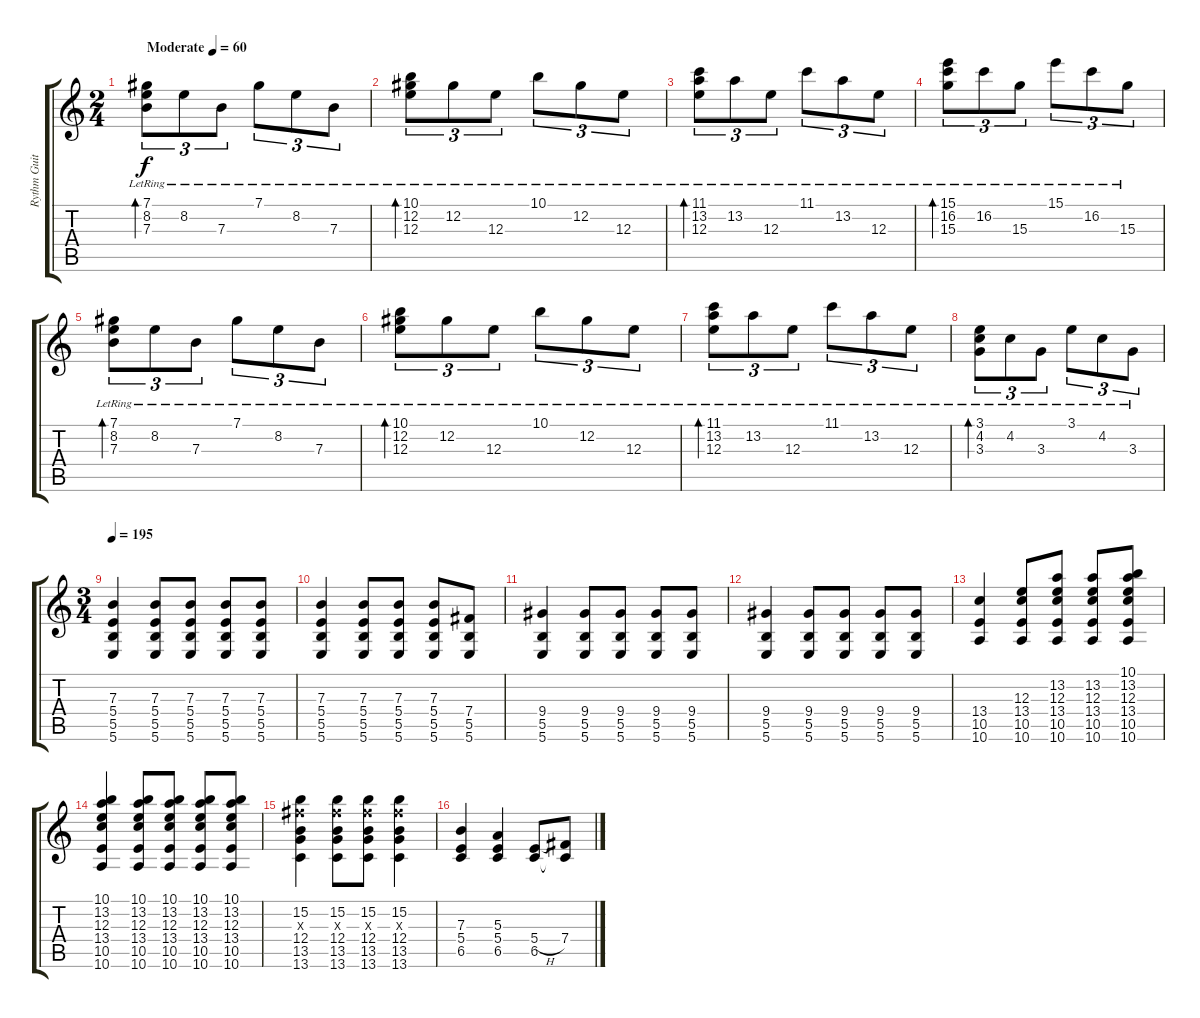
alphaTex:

\track ("Rythm Guitar" "Rythm Guit") {instrument electricguitarclean}
\staff {score tabs}
\tuning (Db4 Ab3 E3 B2 Gb2 B1) {hide}
\ts (2 4)
\tempo (60 "Moderate")
\clef g2
\ks c
(7.1{lr} 8.2{lr} 7.3{lr}).8{tu (3 2) bd 60 dy f instrument electricguitarclean} 8.2{lr}.8{tu (3 2)} 7.3{lr}.8{tu (3 2)} 7.1{lr}.8{tu (3 2)} 8.2{lr}.8{tu (3 2)} 7.3{lr}.8{tu (3 2)} |
(10.1{lr} 12.2{lr} 12.3{lr}).8{tu (3 2) bd 60} 12.2{lr}.8{tu (3 2)} 12.3{lr}.8{tu (3 2)} 10.1{lr}.8{tu (3 2)} 12.2{lr}.8{tu (3 2)} 12.3{lr}.8{tu (3 2)} |
(11.1{lr} 13.2{lr} 12.3{lr}).8{tu (3 2) bd 60} 13.2{lr}.8{tu (3 2)} 12.3{lr}.8{tu (3 2)} 11.1{lr}.8{tu (3 2)} 13.2{lr}.8{tu (3 2)} 12.3{lr}.8{tu (3 2)} |
(15.1{lr} 16.2{lr} 15.3{lr}).8{tu (3 2) bd 60} 16.2{lr}.8{tu (3 2)} 15.3{lr}.8{tu (3 2)} 15.1{lr}.8{tu (3 2)} 16.2{lr}.8{tu (3 2)} 15.3{lr}.8{tu (3 2)} |
(7.1{lr} 8.2{lr} 7.3{lr}).8{tu (3 2) bd 60} 8.2{lr}.8{tu (3 2)} 7.3{lr}.8{tu (3 2)} 7.1{lr}.8{tu (3 2)} 8.2{lr}.8{tu (3 2)} 7.3{lr}.8{tu (3 2)} |
(10.1{lr} 12.2{lr} 12.3{lr}).8{tu (3 2) bd 60} 12.2{lr}.8{tu (3 2)} 12.3{lr}.8{tu (3 2)} 10.1{lr}.8{tu (3 2)} 12.2{lr}.8{tu (3 2)} 12.3{lr}.8{tu (3 2)} |
(11.1{lr} 13.2{lr} 12.3{lr}).8{tu (3 2) bd 60} 13.2{lr}.8{tu (3 2)} 12.3{lr}.8{tu (3 2)} 11.1{lr}.8{tu (3 2)} 13.2{lr}.8{tu (3 2)} 12.3{lr}.8{tu (3 2)} |
(3.1{lr} 4.2{lr} 3.3{lr}).8{tu (3 2) bd 60} 4.2{lr}.8{tu (3 2)} 3.3{lr}.8{tu (3 2)} 3.1{lr}.8{tu (3 2)} 4.2{lr}.8{tu (3 2)} 3.3{lr}.8{tu (3 2)} |
\ts (3 4)
\tempo 195
(7.3 5.4 5.5 5.6).4{instrument distortionguitar} (7.3 5.4 5.5 5.6).8 (7.3 5.4 5.5 5.6).8 (7.3 5.4 5.5 5.6).8 (7.3 5.4 5.5 5.6).8 |
(7.3 5.4 5.5 5.6).4 (7.3 5.4 5.5 5.6).8 (7.3 5.4 5.5 5.6).8 (7.3 5.4 5.5 5.6).8 (7.4 5.5 5.6).8 |
(9.4 5.5 5.6).4 (9.4 5.5 5.6).8 (9.4 5.5 5.6).8 (9.4 5.5 5.6).8 (9.4 5.5 5.6).8 |
(9.4 5.5 5.6).4 (9.4 5.5 5.6).8 (9.4 5.5 5.6).8 (9.4 5.5 5.6).8 (9.4 5.5 5.6).8 |
(13.4 10.5 10.6).4 (12.3 13.4 10.5 10.6).8 (13.2 12.3 13.4 10.5 10.6).8 (13.2 12.3 13.4 10.5 10.6).8 (10.1 13.2 12.3 13.4 10.5 10.6).8 |
(10.1 13.2 12.3 13.4 10.5 10.6).4 (10.1 13.2 12.3 13.4 10.5 10.6).8 (10.1 13.2 12.3 13.4 10.5 10.6).8 (10.1 13.2 12.3 13.4 10.5 10.6).8 (10.1 13.2 12.3 13.4 10.5 10.6).8 |
(15.2 14.3{x} 12.4 13.5 13.6).4 (15.2 14.3{x} 12.4 13.5 13.6).8 (15.2 14.3{x} 12.4 13.5 13.6).8 (15.2 14.3{x} 12.4 13.5 13.6).4 |
(7.3 5.4 6.5).4 (5.3 5.4 6.5).4 (5.4{h} 6.5).8 (7.4 6.5{t}).8
